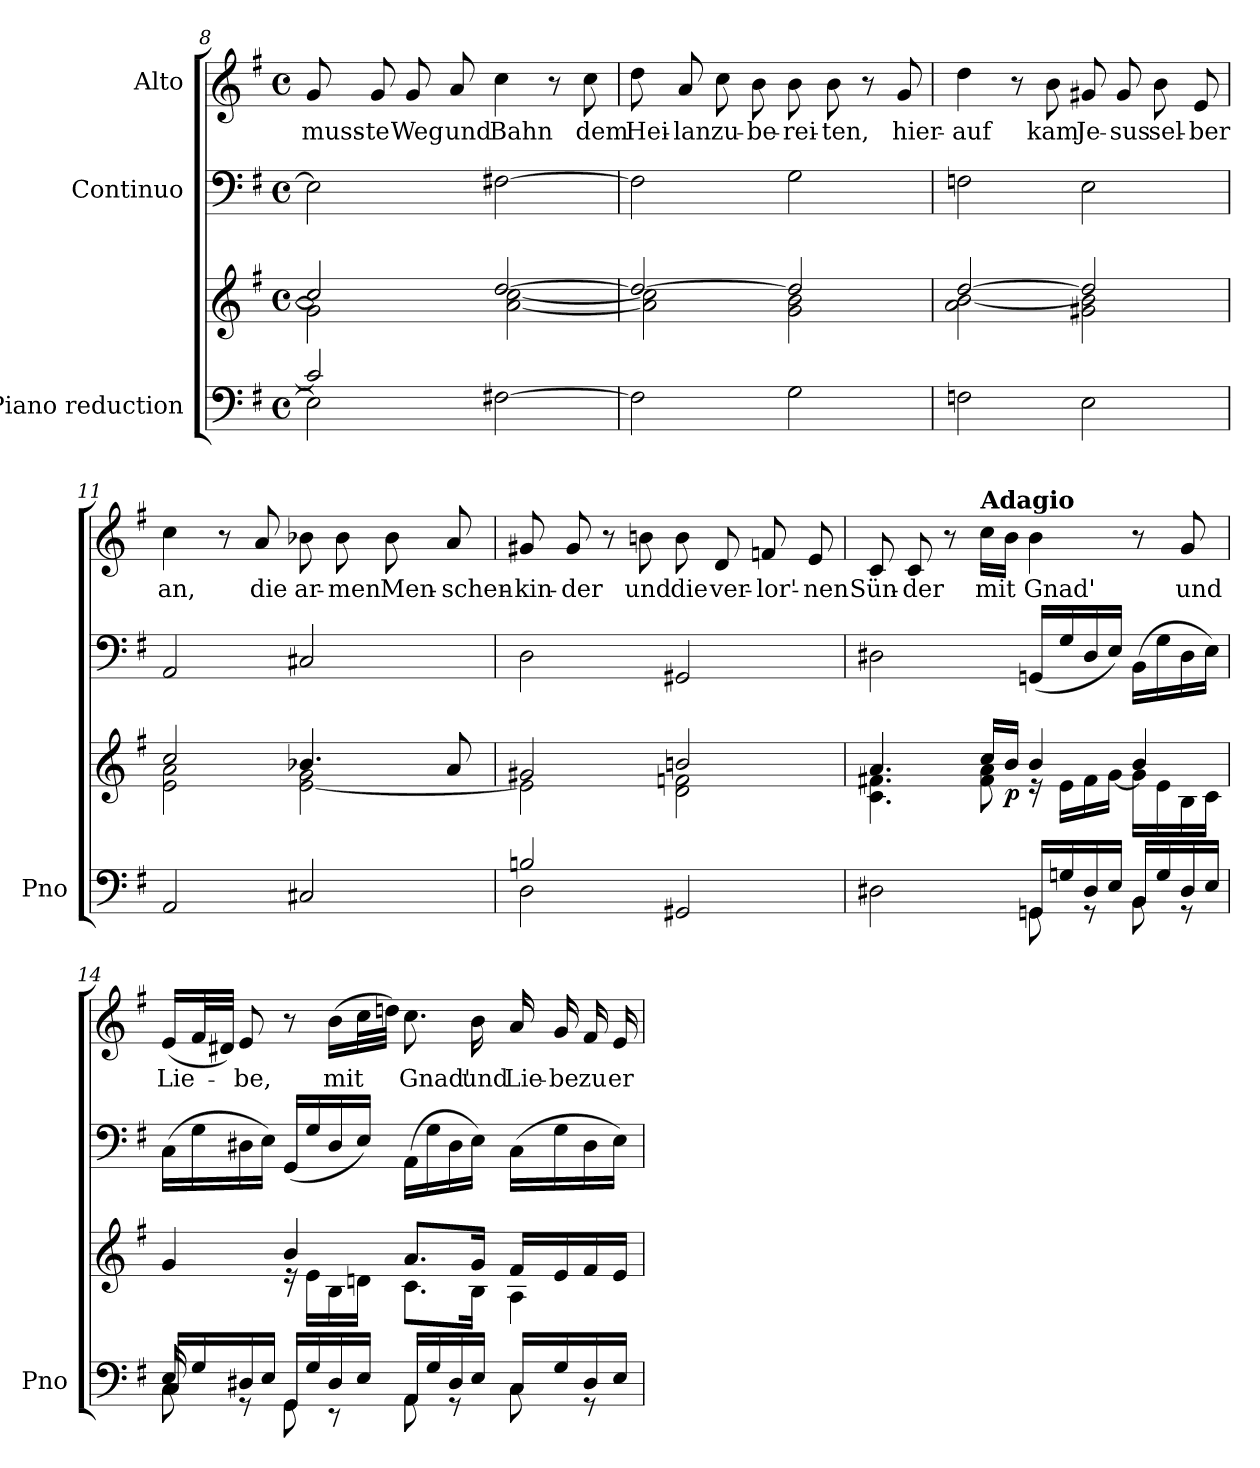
**kern	**kern	**dynam	**kern	**kern	**text
*part3	*part3	*part3	*part2	*part1	*part1
*staff4	*staff3	*staff3/4	*staff2	*staff1	*staff1
*I"Piano reduction	*	*	*I"Continuo	*I"Alto	*
*I'Pno	*	*	*	*	*
*clefF4	*clefG2	*	*clefF4	*clefG2	*
*k[f#]	*k[f#]	*	*k[f#]	*k[f#]	*
*M4/4	*M4/4	*	*M4/4	*M4/4	*
*met(c)	*met(c)	*	*met(c)	*met(c)	*
=8	=8	=8	=8	=8	=8
*^	*^	*	*	*	*
!	!	!	!	!	!	!	!LO:LY:b
2c/]	2E\]	2cc/]	2g\]	.	2E\]	8g/	muss-
!	!	!	!	!	!	!	!LO:LY:b
.	.	.	.	.	.	8g/	-te
!	!	!	!	!	!	!	!LO:LY:b
.	.	.	.	.	.	8g/	Weg
!	!	!	!	!	!	!	!LO:LY:b
.	.	.	.	.	.	8a/	und
!	!	!	!	!	!	!	!LO:LY:b
2ryy	[>2F#X\	[2dd/	[2a\ [2cc\	.	[2F#X\	4cc\	Bahn
.	.	.	.	.	.	8r	.
!	!	!	!	!	!	!	!LO:LY:b
.	.	.	.	.	.	8cc\	dem
*v	*v	*	*	*	*	*	*
=9	=9	=9	=9	=9	=9	=9
!	!	!	!	!	!	!LO:LY:b
2F#\]	2dd/_	2a\] 2cc\]	.	2F#\]	8dd\	Hei-
!	!	!	!	!	!	!LO:LY:b
.	.	.	.	.	8a/	-lan
!	!	!	!	!	!	!LO:LY:b
.	.	.	.	.	8cc\	zu-
!	!	!	!	!	!	!LO:LY:b
.	.	.	.	.	8b\	-be-
!	!	!	!	!	!	!LO:LY:b
2G\	2dd/]	2g\ 2b\	.	2G\	8b\	-rei-
!	!	!	!	!	!	!LO:LY:b
.	.	.	.	.	8b\	-ten,
.	.	.	.	.	8r	.
!	!	!	!	!	!	!LO:LY:b
.	.	.	.	.	8g/	hier-
!!LO:LB:g=z
=10	=10	=10	=10	=10	=10	=10
!	!	!	!	!	!	!LO:LY:b
2Fn\	[2dd/	2a\ [>2b\	.	2Fn\	4dd\	-auf
.	.	.	.	.	8r	.
!	!	!	!	!	!	!LO:LY:b
.	.	.	.	.	8b\	kam
!	!	!	!	!	!	!LO:LY:b
2E\	2dd/]	2g#X\ 2b\]	.	2E\	8g#X/	Je-
!	!	!	!	!	!	!LO:LY:b
.	.	.	.	.	8g#/	-sus
!	!	!	!	!	!	!LO:LY:b
.	.	.	.	.	8b\	sel-
!	!	!	!	!	!	!LO:LY:b
.	.	.	.	.	8e/	-ber
=11	=11	=11	=11	=11	=11	=11
!	!	!	!	!	!	!LO:LY:b
2AA/	2cc/	2e\ 2a\	.	2AA/	4cc\	an,
.	.	.	.	.	8r	.
!	!	!	!	!	!	!LO:LY:b
.	.	.	.	.	8a/	die
!	!	!	!	!	!	!LO:LY:b
2C#X/	4.b-X/	[2e\ 2g\	.	2C#X/	8b-X\	ar-
!	!	!	!	!	!	!LO:LY:b
.	.	.	.	.	8b-\	-men
!	!	!	!	!	!	!LO:LY:b
.	.	.	.	.	8b-\	Men-
!	!	!	!	!	!	!LO:LY:b
.	8a/	.	.	.	8a/	-schen-
!!LO:PB:g=z
=12	=12	=12	=12	=12	=12	=12
*^	*	*	*	*	*	*
!	!	!	!	!	!	!	!LO:LY:b
2Bn/	2D\	2g#X/	2e\]	.	2D\	8g#X/	-kin-
!	!	!	!	!	!	!	!LO:LY:b
.	.	.	.	.	.	8g#/	-der
.	.	.	.	.	.	8r	.
!	!	!	!	!	!	!	!LO:LY:b
.	.	.	.	.	.	8bn\	und
!	!	!	!	!	!	!	!LO:LY:b
2GG#X/	2ryy	2bn/	2d\ 2fn\	.	2GG#X/	8b\	die
!	!	!	!	!	!	!	!LO:LY:b
.	.	.	.	.	.	8d/	ver-
!	!	!	!	!	!	!	!LO:LY:b
.	.	.	.	.	.	8fn/	-lor'-
!	!	!	!	!	!	!	!LO:LY:b
.	.	.	.	.	.	8e/	-nen
=13	=13	=13	=13	=13	=13	=13	=13
!	!	!	!	!	!	!	!LO:LY:b
2ryy	2D#X\	4.a/	4.c\ 4.f#X\	.	2D#X\	8c/	Sün-
!	!	!	!	!	!	!	!LO:LY:b
.	.	.	.	.	.	8c/	-der
.	.	.	.	.	.	8r	.
!	!	!	!	!	!	!LO:TX:a:B:t=Adagio	!
!	!	!	!	!	!	!	!LO:LY:b
.	.	16cc/LL	8f#\ 8a\	.	.	16cc\LL	mit
!	!	!	!	!LO:DY:b	!	!	!
.	.	16b/JJ	.	p	.	16b\JJ	.
!	!	!	!	!	!	!	!LO:LY:b
16GGn/LL	8GG\	4b/	16r	.	(16GGn/LL	4b\	Gnad'
16Gn/	.	.	16e\LL	.	16G/	.	.
16D#/	8r	.	16f#\	.	16D#/	.	.
16E/JJ	.	.	[16g\JJ	.	16E/JJ)	.	.
16BB/LL	8BB\	4b/	16g\LL]	.	(16BB\LL	8r	.
16G/	.	.	16e\	.	16G\	.	.
!	!	!	!	!	!	!	!LO:LY:b
16D#/	8r	.	16B\	.	16D#\	8g/	und
16E/JJ	.	.	16c\JJ	.	16E\JJ)	.	.
=14	=14	=14	=14	=14	=14	=14	=14
*	*^	*	*	*	*	*	*
!	!	!	!	!	!	!	!	!LO:LY:b
16E/LL	16C/LL	8C\	4g/	16ryy	.	(16C\LL	(16e/LL	Lie-
2...ryy	16G/	.	.	16e\	.	16G\	32f#/L	.
.	.	.	.	.	.	.	32d#X/JJJ)	.
!	!	!	!	!	!	!	!	!LO:LY:b
.	16D#X/	8r	.	16f#\	.	16D#X\	8e/	-be,
.	16E/JJ	.	.	16g\JJ	.	16E\JJ)	.	.
.	16GG/LL	8GG\	4b/	16r	.	(16GG/LL	8r	.
.	16G/	.	.	16e\LL	.	16G/	.	.
!	!	!	!	!	!	!	!	!LO:LY:b
.	16D#/	8r	.	16B\	.	16D#/	(16b\LL	mit
.	16E/JJ	.	.	16dn\JJ	.	16E/JJ)	32cc\L	.
.	.	.	.	.	.	.	32ddn\JJJ)	.
!	!	!	!	!	!	!	!	!LO:LY:b
.	16AA/LL	8AA\	8.a/L	8.c\L	.	(16AA\LL	8.cc\	Gnad'
.	16G/	.	.	.	.	16G\	.	.
.	16D#/	8r	.	.	.	16D#\	.	.
!	!	!	!	!	!	!	!	!LO:LY:b
.	16E/JJ	.	16g/Jk	16B\Jk	.	16E\JJ)	16b\	und
!	!	!	!	!	!	!	!	!LO:LY:b
.	16C/LL	8C\	16f#/LL	4A\	.	(16C\LL	16a/	Lie-
!	!	!	!	!	!	!	!	!LO:LY:b
.	16G/	.	16e/	.	.	16G\	16g/	-be
!	!	!	!	!	!	!	!	!LO:LY:b
.	16D#/	8r	16f#/	.	.	16D#\	16f#/	zu
!	!	!	!	!	!	!	!	!LO:LY:b
.	16E/JJ	.	16e/JJ	.	.	16E\JJ)	16e/	er-
*v	*v	*v	*	*	*	*	*	*
*	*v	*v	*	*	*	*
=	=	=	=	=	=
*-	*-	*-	*-	*-	*-
